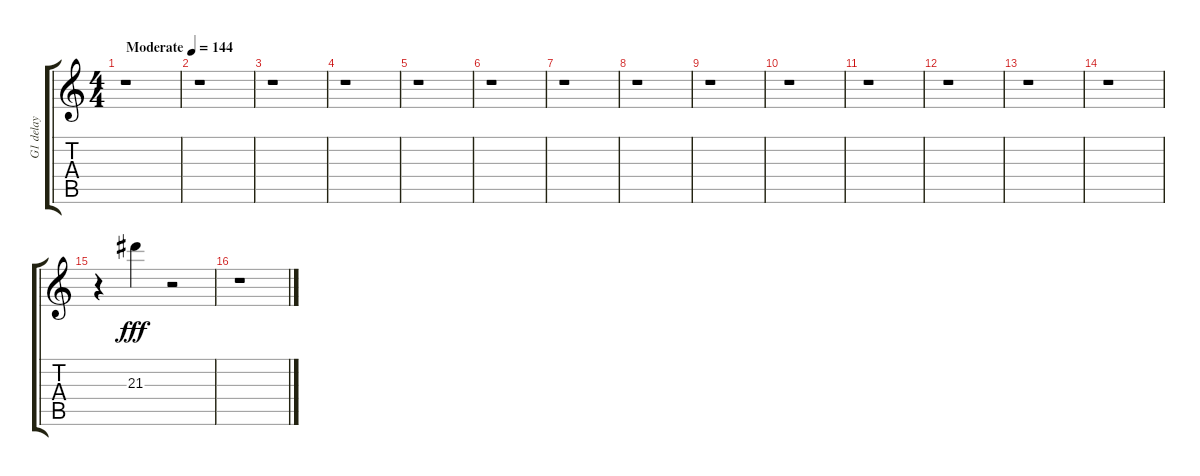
\track ("G1 delay" "G1 delay") {instrument overdrivenguitar}
\staff {score tabs}
\tuning (Eb4 Bb3 Gb3 Db3 Ab2 Eb2) {hide}
\ts (4 4)
\tempo (144 "Moderate")
\clef g2
\ks c
r.1{dy fff instrument overdrivenguitar} |
r.1 |
r.1 |
r.1 |
r.1 |
r.1 |
r.1 |
r.1 |
r.1 |
r.1 |
r.1 |
r.1 |
r.1 |
r.1 |
r.4 21.3.4 r.2 |
r.1
